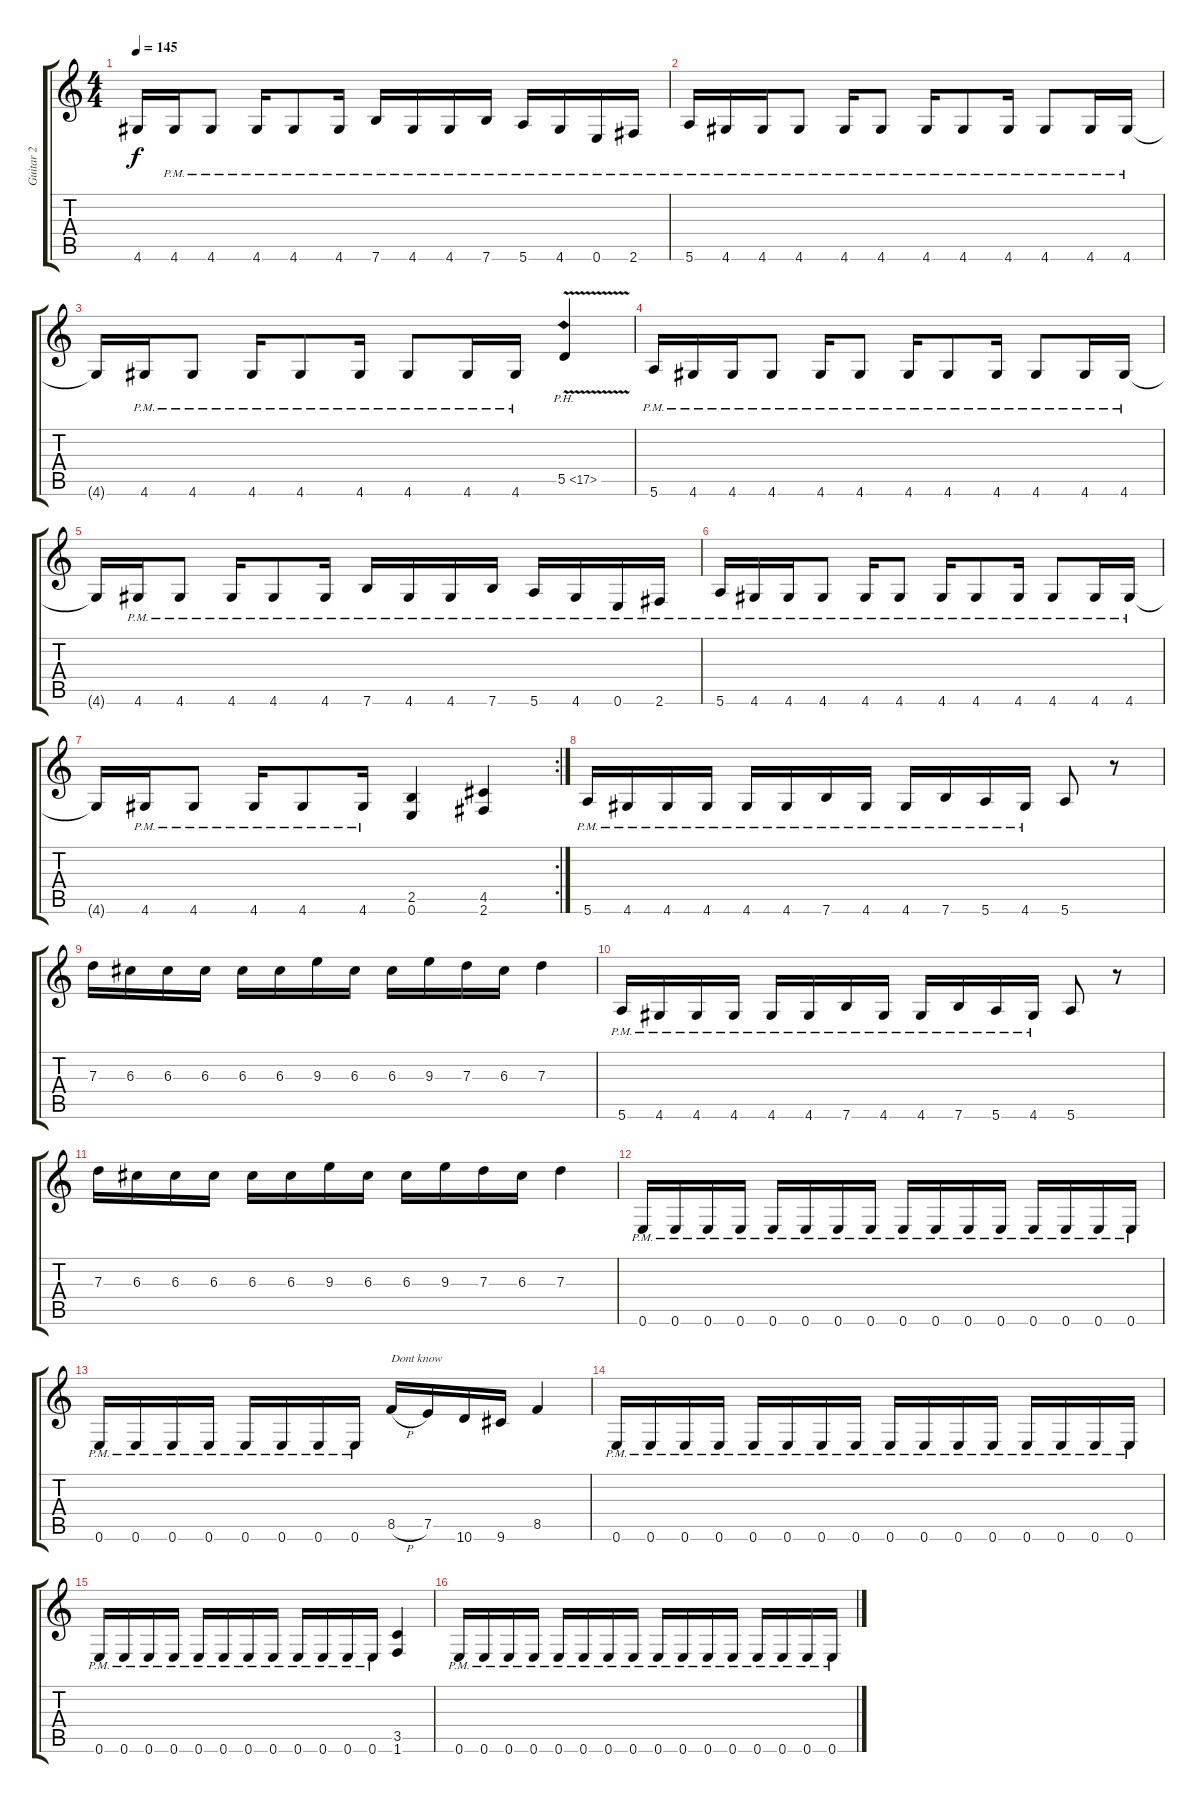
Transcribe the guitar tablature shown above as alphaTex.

\track ("Guitar 2" "Guitar 2") {instrument distortionguitar}
\staff {score tabs}
\tuning (E4 B3 G3 D3 A2 E2) {hide}
\ts (4 4)
\tempo 145
\clef g2
\ks c
4.6{t}.16{dy f} 4.6{pm}.16 4.6{pm}.8 4.6{pm}.16 4.6{pm}.8 4.6{pm}.16 7.6{pm}.16 4.6{pm}.16 4.6{pm}.16 7.6{pm}.16 5.6{pm}.16 4.6{pm}.16 0.6{pm}.16 2.6{pm}.16 |
5.6{pm}.16 4.6{pm}.16 4.6{pm}.16 4.6{pm}.8 4.6{pm}.16 4.6{pm}.8 4.6{pm}.16 4.6{pm}.8 4.6{pm}.16 4.6{pm}.8 4.6{pm}.16 4.6{pm}.16 |
4.6{t}.16 4.6{pm}.16 4.6{pm}.8 4.6{pm}.16 4.6{pm}.8 4.6{pm}.16 4.6{pm}.8 4.6{pm}.16 4.6{pm}.16 5.5{ph 12 v}.4 |
5.6{pm}.16 4.6{pm}.16 4.6{pm}.16 4.6{pm}.8 4.6{pm}.16 4.6{pm}.8 4.6{pm}.16 4.6{pm}.8 4.6{pm}.16 4.6{pm}.8 4.6{pm}.16 4.6{pm}.16 |
4.6{t}.16 4.6{pm}.16 4.6{pm}.8 4.6{pm}.16 4.6{pm}.8 4.6{pm}.16 7.6{pm}.16 4.6{pm}.16 4.6{pm}.16 7.6{pm}.16 5.6{pm}.16 4.6{pm}.16 0.6{pm}.16 2.6{pm}.16 |
5.6{pm}.16 4.6{pm}.16 4.6{pm}.16 4.6{pm}.8 4.6{pm}.16 4.6{pm}.8 4.6{pm}.16 4.6{pm}.8 4.6{pm}.16 4.6{pm}.8 4.6{pm}.16 4.6{pm}.16 |
\rc 2
4.6{t}.16 4.6{pm}.16 4.6{pm}.8 4.6{pm}.16 4.6{pm}.8 4.6{pm}.16 (2.5 0.6).4 (4.5 2.6).4 |
5.6{pm}.16 4.6{pm}.16 4.6{pm}.16 4.6{pm}.16 4.6{pm}.16 4.6{pm}.16 7.6{pm}.16 4.6{pm}.16 4.6{pm}.16 7.6{pm}.16 5.6{pm}.16 4.6{pm}.16 5.6.8 r.8 |
7.3.16 6.3.16 6.3.16 6.3.16 6.3.16 6.3.16 9.3.16 6.3.16 6.3.16 9.3.16 7.3.16 6.3.16 7.3.4 |
5.6{pm}.16 4.6{pm}.16 4.6{pm}.16 4.6{pm}.16 4.6{pm}.16 4.6{pm}.16 7.6{pm}.16 4.6{pm}.16 4.6{pm}.16 7.6{pm}.16 5.6{pm}.16 4.6{pm}.16 5.6.8 r.8 |
7.3.16 6.3.16 6.3.16 6.3.16 6.3.16 6.3.16 9.3.16 6.3.16 6.3.16 9.3.16 7.3.16 6.3.16 7.3.4 |
0.6{pm}.16 0.6{pm}.16 0.6{pm}.16 0.6{pm}.16 0.6{pm}.16 0.6{pm}.16 0.6{pm}.16 0.6{pm}.16 0.6{pm}.16 0.6{pm}.16 0.6{pm}.16 0.6{pm}.16 0.6{pm}.16 0.6{pm}.16 0.6{pm}.16 0.6{pm}.16 |
0.6{pm}.16 0.6{pm}.16 0.6{pm}.16 0.6{pm}.16 0.6{pm}.16 0.6{pm}.16 0.6{pm}.16 0.6{pm}.16 8.5{h}.16{txt "Dont know"} 7.5.16 10.6.16 9.6.16 8.5.4 |
0.6{pm}.16 0.6{pm}.16 0.6{pm}.16 0.6{pm}.16 0.6{pm}.16 0.6{pm}.16 0.6{pm}.16 0.6{pm}.16 0.6{pm}.16 0.6{pm}.16 0.6{pm}.16 0.6{pm}.16 0.6{pm}.16 0.6{pm}.16 0.6{pm}.16 0.6{pm}.16 |
0.6{pm}.16 0.6{pm}.16 0.6{pm}.16 0.6{pm}.16 0.6{pm}.16 0.6{pm}.16 0.6{pm}.16 0.6{pm}.16 0.6{pm}.16 0.6{pm}.16 0.6{pm}.16 0.6{pm}.16 (3.5 1.6).4 |
0.6{pm}.16 0.6{pm}.16 0.6{pm}.16 0.6{pm}.16 0.6{pm}.16 0.6{pm}.16 0.6{pm}.16 0.6{pm}.16 0.6{pm}.16 0.6{pm}.16 0.6{pm}.16 0.6{pm}.16 0.6{pm}.16 0.6{pm}.16 0.6{pm}.16 0.6{pm}.16
